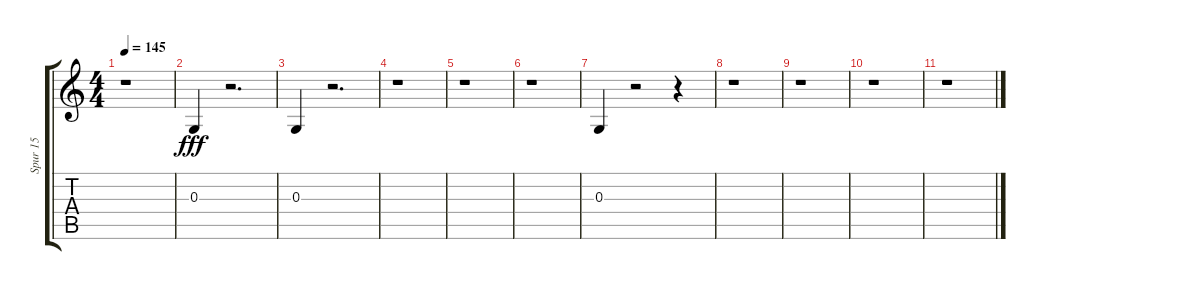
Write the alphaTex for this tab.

\track ("Spur 15" "Spur 15") {instrument orchestrahit}
\staff {score tabs}
\tuning (E4 B3 G3 D3 A2 E2) {hide}
\ts (4 4)
\tempo 145
\clef g2
\ks c
r.1{dy fff} |
0.3.4 r.2{d} |
0.3.4 r.2{d} |
r.1 |
r.1 |
r.1 |
0.3.4 r.2 r.4 |
r.1 |
r.1 |
r.1 |
r.1
